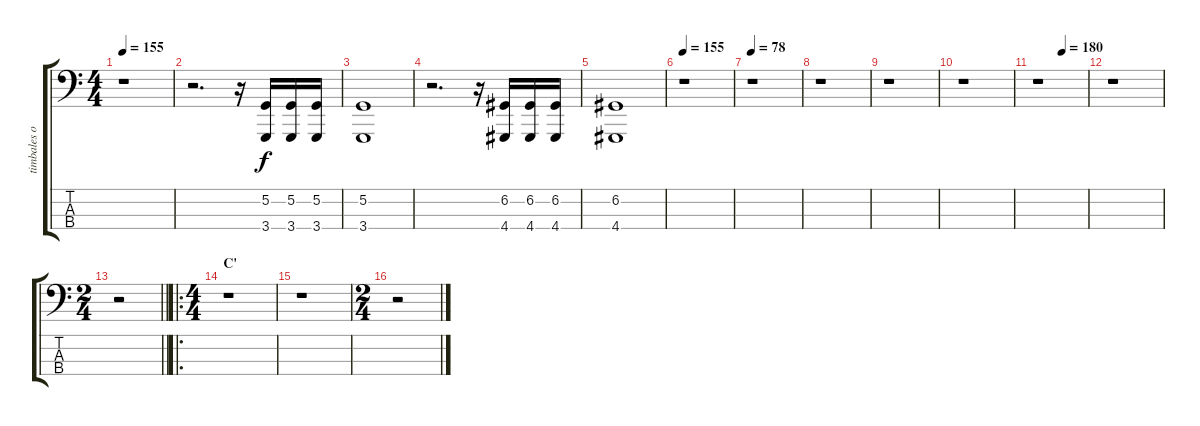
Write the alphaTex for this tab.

\track ("timbales orquestales" "timbales o") {instrument lead1square}
\staff {score tabs}
\tuning (G2 D2 A1 E1) {hide}
\ts (4 4)
\tempo 155
\clef f4
\ks c
r.1{dy f} |
r.2{d} r.16 (5.2 3.4).16 (5.2 3.4).16 (5.2 3.4).16 |
(5.2 3.4).1 |
r.2{d} r.16 (6.2 4.4).16 (6.2 4.4).16 (6.2 4.4).16 |
(6.2 4.4).1 |
\tempo 155
r.1 |
\tempo 78
r.1 |
r.1 |
r.1 |
r.1 |
\tempo (180 0.5)
r.1 |
r.1 |
\ts (2 4)
\barLineRight lightlight
r.2 |
\ro
\ts (4 4)
\section ("" "C'")
r.1 |
r.1 |
\ts (2 4)
r.2
